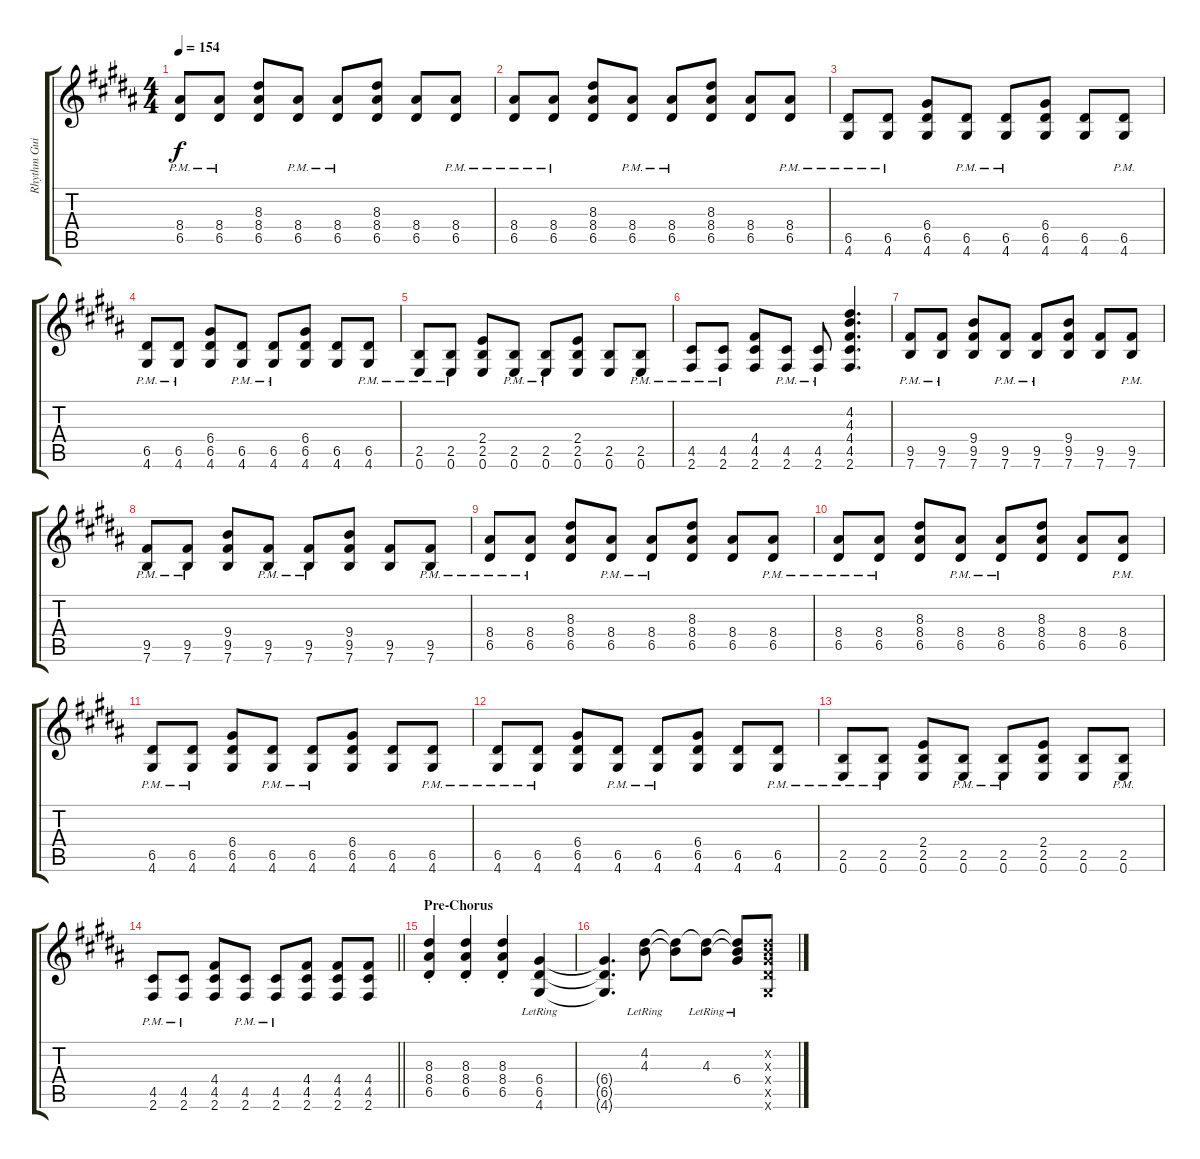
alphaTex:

\track ("Rhythm Guitar" "Rhythm Gui") {instrument overdrivenguitar}
\staff {score tabs}
\tuning (E4 B3 G3 D3 A2 E2) {hide}
\ts (4 4)
\tempo 154
\clef g2
\ks b
(8.4{pm} 6.5{pm}).8{dy f} (8.4{pm} 6.5{pm}).8 (8.3 8.4 6.5).8 (8.4{pm} 6.5{pm}).8 (8.4{pm} 6.5{pm}).8 (8.3 8.4 6.5).8 (8.4 6.5).8 (8.4{pm} 6.5{pm}).8 |
(8.4{pm} 6.5{pm}).8 (8.4{pm} 6.5{pm}).8 (8.3 8.4 6.5).8 (8.4{pm} 6.5{pm}).8 (8.4{pm} 6.5{pm}).8 (8.3 8.4 6.5).8 (8.4 6.5).8 (8.4{pm} 6.5{pm}).8 |
(6.5{pm} 4.6{pm}).8 (6.5{pm} 4.6{pm}).8 (6.4 6.5 4.6).8 (6.5{pm} 4.6{pm}).8 (6.5{pm} 4.6{pm}).8 (6.4 6.5 4.6).8 (6.5 4.6).8 (6.5{pm} 4.6{pm}).8 |
(6.5{pm} 4.6{pm}).8 (6.5{pm} 4.6{pm}).8 (6.4 6.5 4.6).8 (6.5{pm} 4.6{pm}).8 (6.5{pm} 4.6{pm}).8 (6.4 6.5 4.6).8 (6.5 4.6).8 (6.5{pm} 4.6{pm}).8 |
(2.5{pm} 0.6{pm}).8 (2.5{pm} 0.6{pm}).8 (2.4 2.5 0.6).8 (2.5{pm} 0.6{pm}).8 (2.5{pm} 0.6{pm}).8 (2.4 2.5 0.6).8 (2.5 0.6).8 (2.5{pm} 0.6{pm}).8 |
(4.5{pm} 2.6{pm}).8 (4.5{pm} 2.6{pm}).8 (4.4 4.5 2.6).8 (4.5{pm} 2.6{pm}).8 (4.5{pm} 2.6{pm}).8 (4.2 4.3 4.4 4.5 2.6).4{d} |
(9.5{pm} 7.6{pm}).8 (9.5{pm} 7.6{pm}).8 (9.4 9.5 7.6).8 (9.5{pm} 7.6{pm}).8 (9.5{pm} 7.6{pm}).8 (9.4 9.5 7.6).8 (9.5 7.6).8 (9.5{pm} 7.6{pm}).8 |
(9.5{pm} 7.6{pm}).8 (9.5{pm} 7.6{pm}).8 (9.4 9.5 7.6).8 (9.5{pm} 7.6{pm}).8 (9.5{pm} 7.6{pm}).8 (9.4 9.5 7.6).8 (9.5 7.6).8 (9.5{pm} 7.6{pm}).8 |
(8.4{pm} 6.5{pm}).8 (8.4{pm} 6.5{pm}).8 (8.3 8.4 6.5).8 (8.4{pm} 6.5{pm}).8 (8.4{pm} 6.5{pm}).8 (8.3 8.4 6.5).8 (8.4 6.5).8 (8.4{pm} 6.5{pm}).8 |
(8.4{pm} 6.5{pm}).8 (8.4{pm} 6.5{pm}).8 (8.3 8.4 6.5).8 (8.4{pm} 6.5{pm}).8 (8.4{pm} 6.5{pm}).8 (8.3 8.4 6.5).8 (8.4 6.5).8 (8.4{pm} 6.5{pm}).8 |
(6.5{pm} 4.6{pm}).8 (6.5{pm} 4.6{pm}).8 (6.4 6.5 4.6).8 (6.5{pm} 4.6{pm}).8 (6.5{pm} 4.6{pm}).8 (6.4 6.5 4.6).8 (6.5 4.6).8 (6.5{pm} 4.6{pm}).8 |
(6.5{pm} 4.6{pm}).8 (6.5{pm} 4.6{pm}).8 (6.4 6.5 4.6).8 (6.5{pm} 4.6{pm}).8 (6.5{pm} 4.6{pm}).8 (6.4 6.5 4.6).8 (6.5 4.6).8 (6.5{pm} 4.6{pm}).8 |
(2.5{pm} 0.6{pm}).8 (2.5{pm} 0.6{pm}).8 (2.4 2.5 0.6).8 (2.5{pm} 0.6{pm}).8 (2.5{pm} 0.6{pm}).8 (2.4 2.5 0.6).8 (2.5 0.6).8 (2.5{pm} 0.6{pm}).8 |
\barLineRight lightlight
(4.5{pm} 2.6{pm}).8 (4.5{pm} 2.6{pm}).8 (4.4 4.5 2.6).8 (4.5{pm} 2.6{pm}).8 (4.5{pm} 2.6{pm}).8 (4.4 4.5 2.6).8 (4.4 4.5 2.6).8 (4.4 4.5 2.6).8 |
\section ("" "Pre-Chorus")
(8.3{st} 8.4{st} 6.5{st}).4 (8.3{st} 8.4{st} 6.5{st}).4 (8.3{st} 8.4{st} 6.5{st}).4 (6.4{lr} 6.5{lr} 4.6{lr}).4 |
(6.4{t} 6.5{t} 4.6{t}).4{d} (4.2{lr} 4.3{lr}).8 (4.2{t} 4.3{t}).8 (4.2{t} 4.3{lr}).8 (4.2{t} 4.3{t} 6.4{lr}).8 (4.2{x} 4.3{x} 6.4{x} 6.5{x} 4.6{x}).8
